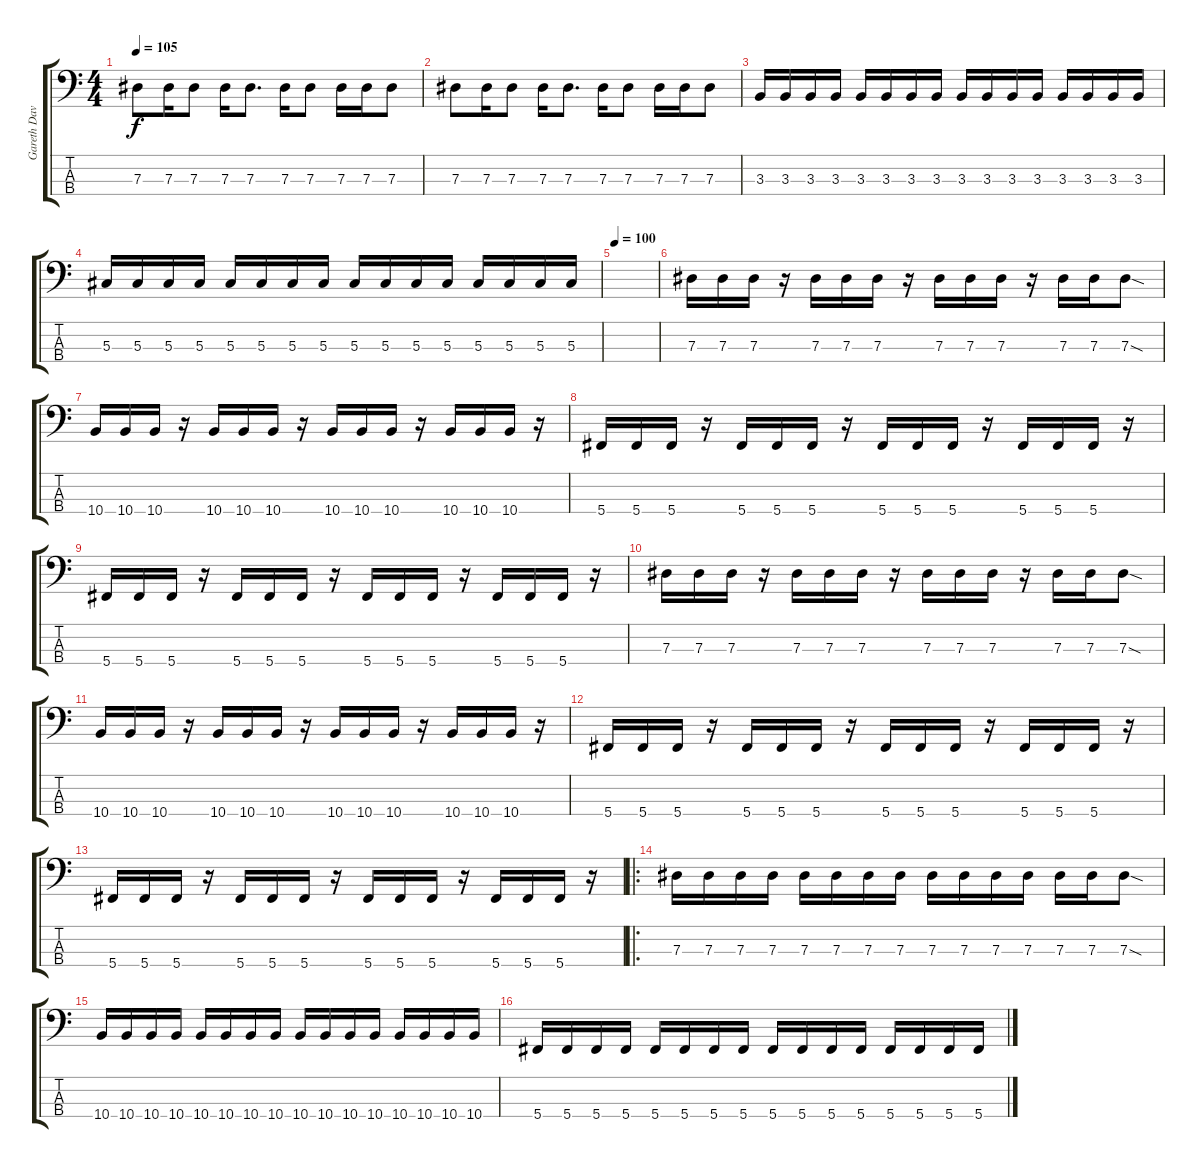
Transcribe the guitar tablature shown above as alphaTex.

\track ("Gareth Davies" "Gareth Dav") {instrument electricbasspick}
\staff {score tabs}
\tuning (Gb2 Db2 Ab1 Db1) {hide}
\ts (4 4)
\tempo 105
\clef f4
\ks c
7.3.8{dy f} 7.3.16 7.3.8 7.3.16 7.3.8{d} 7.3.16 7.3.8 7.3.16 7.3.16 7.3.8 |
7.3.8 7.3.16 7.3.8 7.3.16 7.3.8{d} 7.3.16 7.3.8 7.3.16 7.3.16 7.3.8 |
3.3.16 3.3.16 3.3.16 3.3.16 3.3.16 3.3.16 3.3.16 3.3.16 3.3.16 3.3.16 3.3.16 3.3.16 3.3.16 3.3.16 3.3.16 3.3.16 |
5.3.16 5.3.16 5.3.16 5.3.16 5.3.16 5.3.16 5.3.16 5.3.16 5.3.16 5.3.16 5.3.16 5.3.16 5.3.16 5.3.16 5.3.16 5.3.16 |
\tempo 100
|
7.3.16 7.3.16 7.3.16 r.16 7.3.16 7.3.16 7.3.16 r.16 7.3.16 7.3.16 7.3.16 r.16 7.3.16 7.3.16 7.3{sod}.8 |
10.4.16 10.4.16 10.4.16 r.16 10.4.16 10.4.16 10.4.16 r.16 10.4.16 10.4.16 10.4.16 r.16 10.4.16 10.4.16 10.4.16 r.16 |
5.4.16 5.4.16 5.4.16 r.16 5.4.16 5.4.16 5.4.16 r.16 5.4.16 5.4.16 5.4.16 r.16 5.4.16 5.4.16 5.4.16 r.16 |
5.4.16 5.4.16 5.4.16 r.16 5.4.16 5.4.16 5.4.16 r.16 5.4.16 5.4.16 5.4.16 r.16 5.4.16 5.4.16 5.4.16 r.16 |
7.3.16 7.3.16 7.3.16 r.16 7.3.16 7.3.16 7.3.16 r.16 7.3.16 7.3.16 7.3.16 r.16 7.3.16 7.3.16 7.3{sod}.8 |
10.4.16 10.4.16 10.4.16 r.16 10.4.16 10.4.16 10.4.16 r.16 10.4.16 10.4.16 10.4.16 r.16 10.4.16 10.4.16 10.4.16 r.16 |
5.4.16 5.4.16 5.4.16 r.16 5.4.16 5.4.16 5.4.16 r.16 5.4.16 5.4.16 5.4.16 r.16 5.4.16 5.4.16 5.4.16 r.16 |
5.4.16 5.4.16 5.4.16 r.16 5.4.16 5.4.16 5.4.16 r.16 5.4.16 5.4.16 5.4.16 r.16 5.4.16 5.4.16 5.4.16 r.16 |
\ro
7.3.16 7.3.16 7.3.16 7.3.16 7.3.16 7.3.16 7.3.16 7.3.16 7.3.16 7.3.16 7.3.16 7.3.16 7.3.16 7.3.16 7.3{sod}.8 |
10.4.16 10.4.16 10.4.16 10.4.16 10.4.16 10.4.16 10.4.16 10.4.16 10.4.16 10.4.16 10.4.16 10.4.16 10.4.16 10.4.16 10.4.16 10.4.16 |
5.4.16 5.4.16 5.4.16 5.4.16 5.4.16 5.4.16 5.4.16 5.4.16 5.4.16 5.4.16 5.4.16 5.4.16 5.4.16 5.4.16 5.4.16 5.4.16
